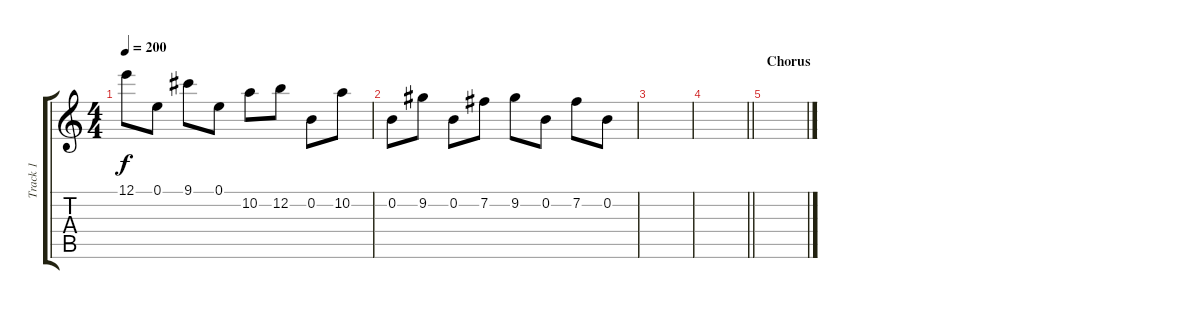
\track ("Track 1" "Track 1") {instrument distortionguitar}
\staff {score tabs}
\tuning (E4 B3 G3 D3 A2 E2) {hide}
\ts (4 4)
\tempo 200
\clef g2
\ks c
12.1.8{dy f volume 8} 0.1.8 9.1.8 0.1.8 10.2.8 12.2.8 0.2.8 10.2.8 |
0.2.8 9.2.8 0.2.8 7.2.8 9.2.8 0.2.8 7.2.8 0.2.8 |
|
\barLineRight lightlight
|
\section ("" "Chorus")
